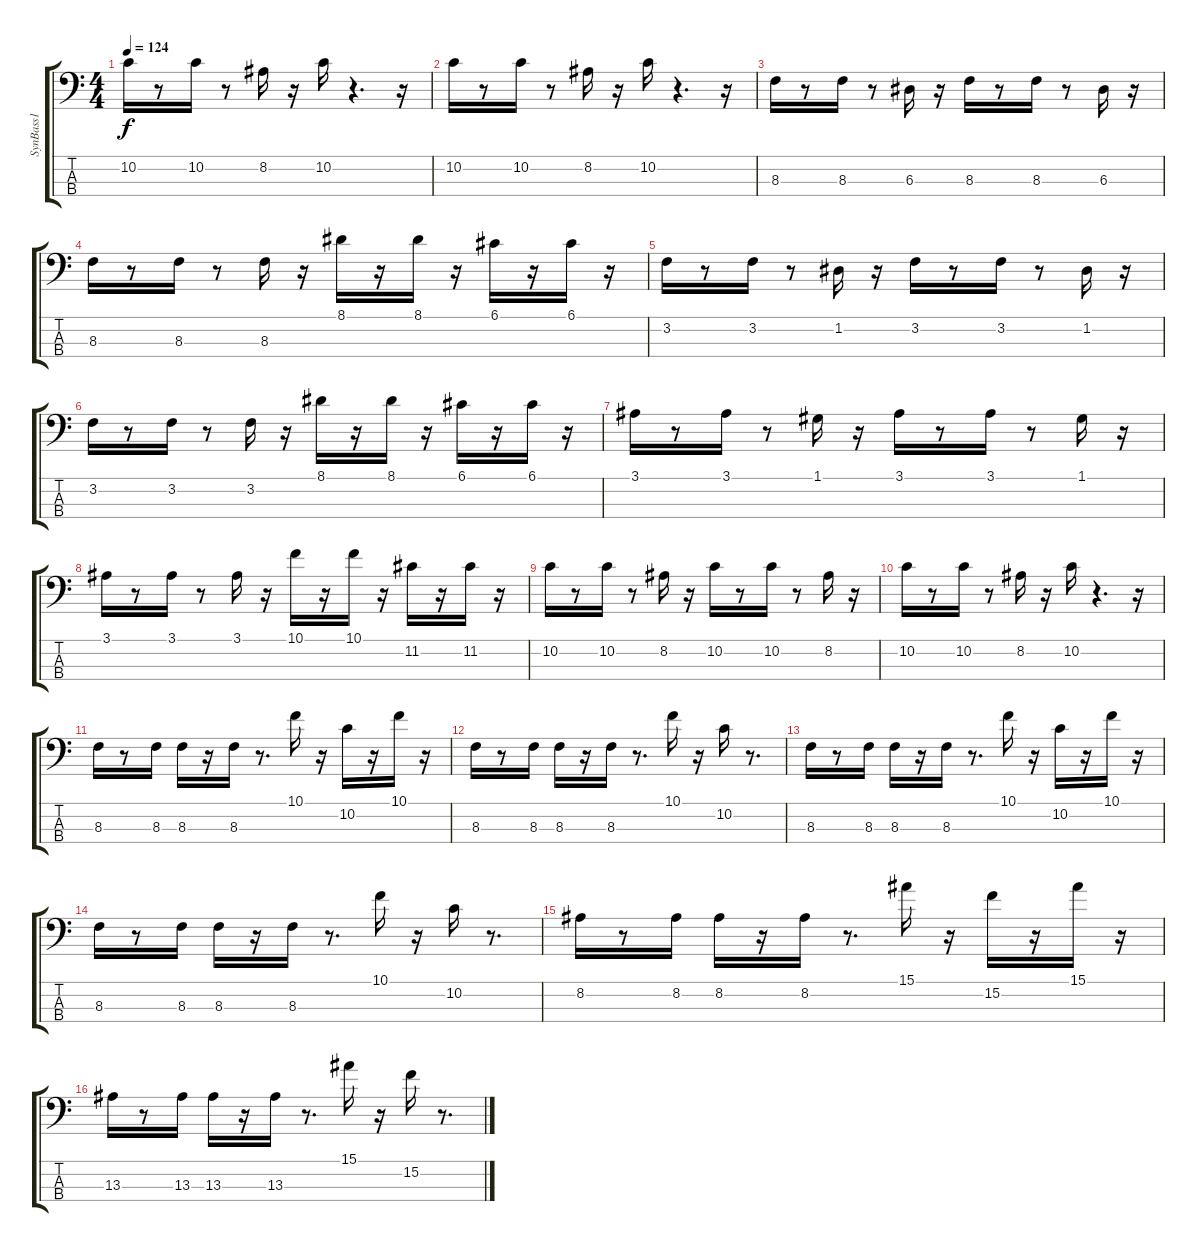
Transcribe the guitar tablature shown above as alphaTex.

\track ("SynBass1" "SynBass1") {instrument synthbass1}
\staff {score tabs}
\tuning (G2 D2 A1 E1) {hide}
\ts (4 4)
\tempo 124
\clef f4
\ks c
10.2.16{dy f} r.8 10.2.16 r.8 8.2.16 r.16 10.2.16 r.4{d} r.16 |
10.2.16 r.8 10.2.16 r.8 8.2.16 r.16 10.2.16 r.4{d} r.16 |
8.3.16 r.8 8.3.16 r.8 6.3.16 r.16 8.3.16 r.8 8.3.16 r.8 6.3.16 r.16 |
8.3.16 r.8 8.3.16 r.8 8.3.16 r.16 8.1.16 r.16 8.1.16 r.16 6.1.16 r.16 6.1.16 r.16 |
3.2.16 r.8 3.2.16 r.8 1.2.16 r.16 3.2.16 r.8 3.2.16 r.8 1.2.16 r.16 |
3.2.16 r.8 3.2.16 r.8 3.2.16 r.16 8.1.16 r.16 8.1.16 r.16 6.1.16 r.16 6.1.16 r.16 |
3.1.16 r.8 3.1.16 r.8 1.1.16 r.16 3.1.16 r.8 3.1.16 r.8 1.1.16 r.16 |
3.1.16 r.8 3.1.16 r.8 3.1.16 r.16 10.1.16 r.16 10.1.16 r.16 11.2.16 r.16 11.2.16 r.16 |
10.2.16 r.8 10.2.16 r.8 8.2.16 r.16 10.2.16 r.8 10.2.16 r.8 8.2.16 r.16 |
10.2.16 r.8 10.2.16 r.8 8.2.16 r.16 10.2.16 r.4{d} r.16 |
8.3.16 r.8 8.3.16 8.3.16 r.16 8.3.16 r.8{d} 10.1.16 r.16 10.2.16 r.16 10.1.16 r.16 |
8.3.16 r.8 8.3.16 8.3.16 r.16 8.3.16 r.8{d} 10.1.16 r.16 10.2.16 r.8{d} |
8.3.16 r.8 8.3.16 8.3.16 r.16 8.3.16 r.8{d} 10.1.16 r.16 10.2.16 r.16 10.1.16 r.16 |
8.3.16 r.8 8.3.16 8.3.16 r.16 8.3.16 r.8{d} 10.1.16 r.16 10.2.16 r.8{d} |
8.2.16 r.8 8.2.16 8.2.16 r.16 8.2.16 r.8{d} 15.1.16 r.16 15.2.16 r.16 15.1.16 r.16 |
13.3.16 r.8 13.3.16 13.3.16 r.16 13.3.16 r.8{d} 15.1.16 r.16 15.2.16 r.8{d}
